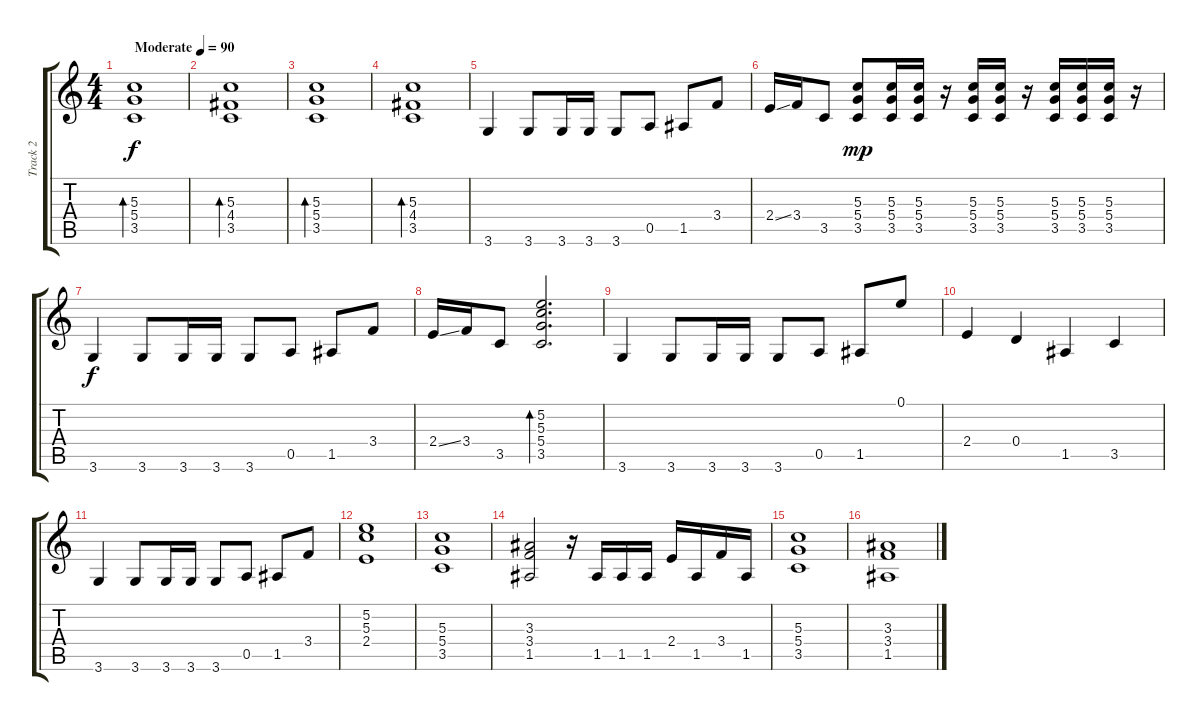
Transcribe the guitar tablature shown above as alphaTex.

\track ("Track 2" "Track 2") {instrument acousticguitarsteel}
\staff {score tabs}
\tuning (E4 B3 G3 D3 A2 E2) {hide}
\ts (4 4)
\tempo (90 "Moderate")
\clef g2
\ks c
(5.3 5.4 3.5).1{bd 240 dy f instrument acousticguitarsteel} |
(5.3 4.4 3.5).1{bd 240} |
(5.3 5.4 3.5).1{bd 240} |
(5.3 4.4 3.5).1{bd 240} |
3.6.4 3.6.8 3.6.16 3.6.16 3.6.8 0.5.8 1.5.8 3.4.8 |
2.4{ss}.16 3.4.16 3.5.8 (5.3 5.4 3.5).8{dy mp} (5.3 5.4 3.5).16 (5.3 5.4 3.5).16 r.16 (5.3 5.4 3.5).16 (5.3 5.4 3.5).16 r.16 (5.3 5.4 3.5).16 (5.3 5.4 3.5).16 (5.3 5.4 3.5).16 r.16 |
3.6.4{dy f} 3.6.8 3.6.16 3.6.16 3.6.8 0.5.8 1.5.8 3.4.8 |
2.4{ss}.16 3.4.16 3.5.8 (5.2 5.3 5.4 3.5).2{d bd 240} |
3.6.4 3.6.8 3.6.16 3.6.16 3.6.8 0.5.8 1.5.8 0.1.8 |
2.4.4 0.4.4 1.5.4 3.5.4 |
3.6.4 3.6.8 3.6.16 3.6.16 3.6.8 0.5.8 1.5.8 3.4.8 |
(5.2 5.3 2.4).1 |
(5.3 5.4 3.5).1 |
(3.3 3.4 1.5).2 r.16 1.5.16 1.5.16 1.5.16 2.4.16 1.5.16 3.4.16 1.5.16 |
(5.3 5.4 3.5).1 |
(3.3 3.4 1.5).1
